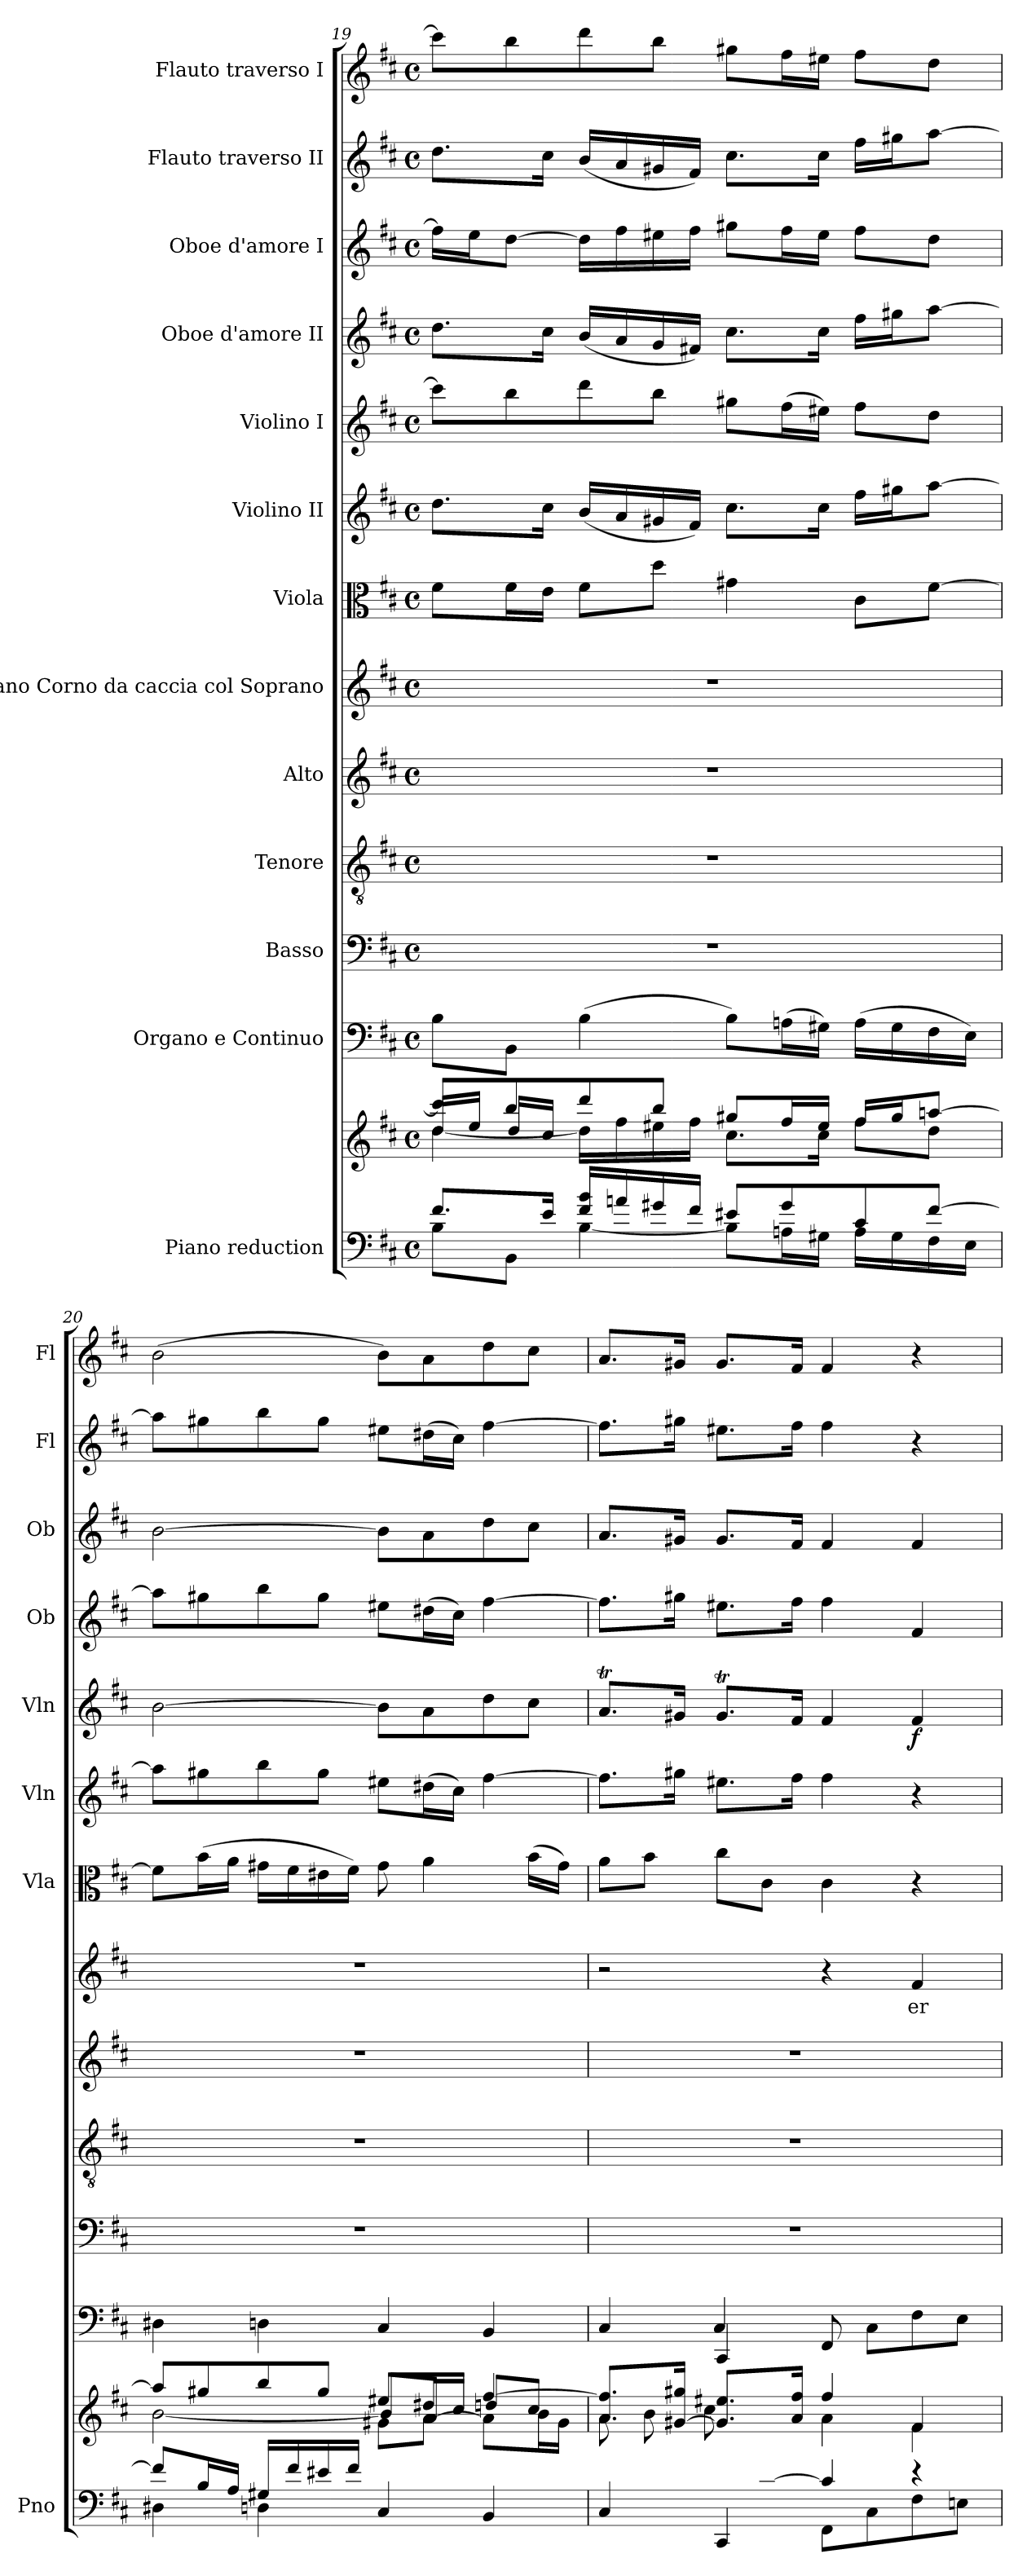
**kern	**kern	**kern	**kern	**kern	**kern	**kern	**text	**kern	**kern	**kern	**dynam	**kern	**kern	**kern	**kern
*part13	*part13	*part12	*part11	*part10	*part9	*part8	*part8	*part7	*part6	*part5	*part5	*part4	*part3	*part2	*part1
*staff14	*staff13	*staff12	*staff11	*staff10	*staff9	*staff8	*staff8	*staff7	*staff6	*staff5	*staff5	*staff4	*staff3	*staff2	*staff1
*I"Piano reduction	*	*I"Organo e Continuo	*I"Basso	*I"Tenore	*I"Alto	*I"Soprano Corno da caccia col Soprano	*	*I"Viola	*I"Violino II	*I"Violino I	*	*I"Oboe d'amore II	*I"Oboe d'amore I	*I"Flauto traverso II	*I"Flauto traverso I
*I'Pno	*	*	*	*	*	*	*	*I'Vla	*I'Vln	*I'Vln	*	*I'Ob	*I'Ob	*I'Fl	*I'Fl
*clefF4	*clefG2	*clefF4	*clefF4	*clefGv2	*clefG2	*clefG2	*	*clefC3	*clefG2	*clefG2	*	*clefG2	*clefG2	*clefG2	*clefG2
*k[f#c#]	*k[f#c#]	*k[f#c#]	*k[f#c#]	*k[f#c#]	*k[f#c#]	*k[f#c#]	*	*k[f#c#]	*k[f#c#]	*k[f#c#]	*	*k[f#c#]	*k[f#c#]	*k[f#c#]	*k[f#c#]
*M4/4	*M4/4	*M4/4	*M4/4	*M4/4	*M4/4	*M4/4	*	*M4/4	*M4/4	*M4/4	*	*M4/4	*M4/4	*M4/4	*M4/4
*met(c)	*met(c)	*met(c)	*met(c)	*met(c)	*met(c)	*met(c)	*	*met(c)	*met(c)	*met(c)	*	*met(c)	*met(c)	*met(c)	*met(c)
=19	=19	=19	=19	=19	=19	=19	=19	=19	=19	=19	=19	=19	=19	=19	=19
*^	*^	*	*	*	*	*	*	*	*	*	*	*	*	*	*
*	*	*	*^	*	*	*	*	*	*	*	*	*	*	*	*	*	*
8.f#/L	8B\L	8ccc#/L]	[4dd\	16dd/LL	8B\L	1r	1r	1r	1r	.	8f#\L	8.dd\L	8ccc#\L]	.	8.dd\L	16ff#\LL]	8.dd\L	8ccc#\L]
.	.	.	.	16ee/JJ	.	.	.	.	.	.	.	.	.	.	.	16ee\J	.	.
.	8BB\J	8bb/	.	16dd/LL	8BB\J	.	.	.	.	.	16f#\L	.	8bb\	.	.	[8dd\J	.	8bb\
16e/Jk	.	.	.	16cc#/JJ	.	.	.	.	.	.	16e\JJ	16cc#\Jk	.	.	16cc#\Jk	.	16cc#\Jk	.
16f#/ 16b/LL	[4B\	8ddd/	16dd\LL]	4ryy	(4B\	.	.	.	.	.	8f#\L	(16b/LL	8ddd\	.	(16b/LL	16dd\LL]	(16b/LL	8ddd\
16an/	.	.	16ff#\	.	.	.	.	.	.	.	.	16a/	.	.	16a/	16ff#\	16a/	.
16g#X/	.	8bb/J	16ee#X\	.	.	.	.	.	.	.	8dd\J	16g#X/	8bb\J	.	16g/	16ee#X\	16g#X/	8bb\J
16f#/JJ	.	.	16ff#\JJ	.	.	.	.	.	.	.	.	16f#/JJ)	.	.	16f#X/JJ)	16ff#\JJ	16f#/JJ)	.
8e#X/L	8B\L]	8gg#X/L	8.cc#\L	2ryy	8B\L)	.	.	.	.	.	4g#X\	8.cc#\L	8gg#X\L	.	8.cc#\L	8gg#X\L	8.cc#\L	8gg#X\L
8g#/	16An\L	16ff#/L	.	.	(16An\L	.	.	.	.	.	.	.	(16ff#\L	.	.	16ff#\L	.	16ff#\L
.	16G#X\JJ	16ee#/JJ	16cc#\Jk	.	16G#X\JJ)	.	.	.	.	.	.	16cc#\Jk	16ee#X\JJ)	.	16cc#\Jk	16ee#\JJ	16cc#\Jk	16ee#X\JJ
8c#/	16A\LL	16ff#/LL	8ff#\L	.	(16A\LL	.	.	.	.	.	8c#\L	16ff#\LL	8ff#\L	.	16ff#\LL	8ff#\L	16ff#\LL	8ff#\L
.	16G#\	16gg#/J	.	.	16G#\	.	.	.	.	.	.	16gg#X\J	.	.	16gg#X\J	.	16gg#X\J	.
[8f#/J	16F#\	[8aan/J	8dd\J	.	16F#\	.	.	.	.	.	[8f#\J	[8aa\J	8dd\J	.	[8aa\J	8dd\J	[8aa\J	8dd\J
.	16E\JJ	.	.	.	16E\JJ)	.	.	.	.	.	.	.	.	.	.	.	.	.
=20	=20	=20	=20	=20	=20	=20	=20	=20	=20	=20	=20	=20	=20	=20	=20	=20	=20	=20
8f#/L]	4D#X\	8aa/L]	[2b\	2ryy	4D#X\	1r	1r	1r	1r	.	8f#\L]	8aa\L]	[2b\	.	8aa\L]	[2b\	8aa\L]	(2b\
16B/L	.	8gg#X/	.	.	.	.	.	.	.	.	(16b\L	8gg#X\	.	.	8gg#X\	.	8gg#X\	.
16A/JJ	.	.	.	.	.	.	.	.	.	.	16a\JJ	.	.	.	.	.	.	.
16G#X/LL	4Dn\	8bb/	.	.	4Dn\	.	.	.	.	.	16g#X\LL	8bb\	.	.	8bb\	.	8bb\	.
16f#/	.	.	.	.	.	.	.	.	.	.	16f#\	.	.	.	.	.	.	.
16e#X/	.	8gg#/J	.	.	.	.	.	.	.	.	16e#X\	8gg#\J	.	.	8gg#\J	.	8gg#\J	.
16f#/JJ	.	.	.	.	.	.	.	.	.	.	16f#\JJ)	.	.	.	.	.	.	.
2ryy	4C#/	8ee#X/L	8b/L]	8g#X\L	4C#/	.	.	.	.	.	8g#\	8ee#X\L	8b\L]	.	8ee#X\L	8b\L]	8ee#X\L	8b\L)
.	.	16dd#X/L	8a/J	[8a\J	.	.	.	.	.	.	4a\	(16dd#X\L	8a\	.	(16dd#X\L	8a\	(16dd#X\L	8a\
.	.	16cc#/JJ	.	.	.	.	.	.	.	.	.	16cc#\JJ)	.	.	16cc#\JJ)	.	16cc#\JJ)	.
.	4BB/	[4ff#/	8ddn/L	8a\L]	4BB/	.	.	.	.	.	.	[4ff#\	8dd\	.	[4ff#\	8dd\	[4ff#\	8dd\
.	.	.	8cc#/J	16b\L	.	.	.	.	.	.	(16b\LL	.	8cc#\J	.	.	8cc#\J	.	8cc#\J
.	.	.	.	16g#\JJ	.	.	.	.	.	.	16g#\JJ)	.	.	.	.	.	.	.
*	*	*	*v	*v	*	*	*	*	*	*	*	*	*	*	*	*	*	*
=21	=21	=21	=21	=21	=21	=21	=21	=21	=21	=21	=21	=21	=21	=21	=21	=21	=21
*	*^	*	*	*^	*	*	*	*	*	*	*	*	*	*	*	*	*
4.ryy	4C#/	2ryy	8.a/ 8.ff#/]L	8a\L	4C#/	4ryy	1r	1r	1r	2r	.	8a\L	8.ff#\L]	8.aT/L	.	8.ff#\L]	8.a/L	8.ff#\L]	8.a/L
.	.	.	.	8b\	.	.	.	.	.	.	.	8b\J	.	.	.	.	.	.	.
.	.	.	[<16g#X/ 16gg#X/Jk	.	.	.	.	.	.	.	.	.	16gg#X\Jk	16g#X/Jk	.	16gg#X\Jk	16g#X/Jk	16gg#X\Jk	16g#X/Jk
.	4CC#/	.	8.g#/] 8.ee#X/L	8cc#\	4CC#/	4C#!/	.	.	.	.	.	8cc#\L	8.ee#X\L	8.g#t/L	.	8.ee#X\L	8.g#/L	8.ee#X\L	8.g#/L
[8c#/J	.	.	.	8ryy	.	.	.	.	.	.	.	8c#\J	.	.	.	.	.	.	.
.	.	.	16a/ 16ff#/Jk	.	.	.	.	.	.	.	.	.	16ff#\Jk	16f#/Jk	.	16ff#\Jk	16f#/Jk	16ff#\Jk	16f#/Jk
2ryy	4c#/]	8FF#\L	4ff#/	4a\	8FF#/	2ryy	.	.	.	4r	.	4c#\	4ff#\	4f#/	.	4ff#\	4f#/	4ff#\	4f#/
.	.	8C#\	.	.	8C#\L	.	.	.	.	.	.	.	.	.	.	.	.	.	.
!	!	!	!	!	!	!	!	!	!	!	!LO:LY:b	!	!	!	!LO:DY:b	!	!	!	!
.	4r	8F#\	4f#/	4f#\	8F#\	.	.	.	.	4f#/	er-	4r	4r	4f#/	f	4f#/	4f#/	4r	4r
.	.	8En\J	.	.	8E\J	.	.	.	.	.	.	.	.	.	.	.	.	.	.
*v	*v	*v	*	*	*v	*v	*	*	*	*	*	*	*	*	*	*	*	*	*
*	*v	*v	*	*	*	*	*	*	*	*	*	*	*	*	*	*
=	=	=	=	=	=	=	=	=	=	=	=	=	=	=	=
*-	*-	*-	*-	*-	*-	*-	*-	*-	*-	*-	*-	*-	*-	*-	*-
